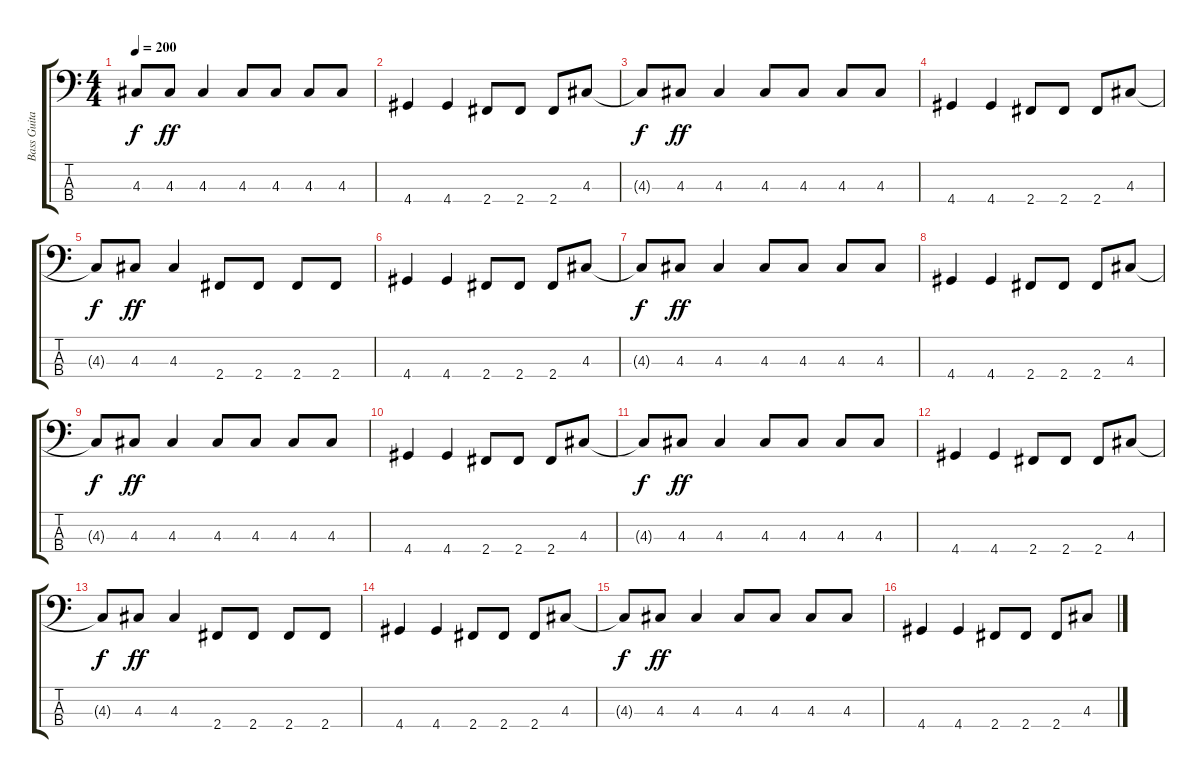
\track ("Bass Guitar" "Bass Guita") {instrument electricbasspick}
\staff {score tabs}
\tuning (G2 D2 A1 E1) {hide}
\ts (4 4)
\tempo 200
\clef f4
\ks c
4.3{t}.8{dy f} 4.3.8{dy ff} 4.3.4 4.3.8 4.3.8 4.3.8 4.3.8 |
4.4.4 4.4.4 2.4.8 2.4.8 2.4.8 4.3.8 |
4.3{t}.8{dy f} 4.3.8{dy ff} 4.3.4 4.3.8 4.3.8 4.3.8 4.3.8 |
4.4.4 4.4.4 2.4.8 2.4.8 2.4.8 4.3.8 |
4.3{t}.8{dy f} 4.3.8{dy ff} 4.3.4 2.4.8 2.4.8 2.4.8 2.4.8 |
4.4.4 4.4.4 2.4.8 2.4.8 2.4.8 4.3.8 |
4.3{t}.8{dy f} 4.3.8{dy ff} 4.3.4 4.3.8 4.3.8 4.3.8 4.3.8 |
4.4.4 4.4.4 2.4.8 2.4.8 2.4.8 4.3.8 |
4.3{t}.8{dy f} 4.3.8{dy ff} 4.3.4 4.3.8 4.3.8 4.3.8 4.3.8 |
4.4.4 4.4.4 2.4.8 2.4.8 2.4.8 4.3.8 |
4.3{t}.8{dy f} 4.3.8{dy ff} 4.3.4 4.3.8 4.3.8 4.3.8 4.3.8 |
4.4.4 4.4.4 2.4.8 2.4.8 2.4.8 4.3.8 |
4.3{t}.8{dy f} 4.3.8{dy ff} 4.3.4 2.4.8 2.4.8 2.4.8 2.4.8 |
4.4.4 4.4.4 2.4.8 2.4.8 2.4.8 4.3.8 |
4.3{t}.8{dy f} 4.3.8{dy ff} 4.3.4 4.3.8 4.3.8 4.3.8 4.3.8 |
4.4.4 4.4.4 2.4.8 2.4.8 2.4.8 4.3.8
